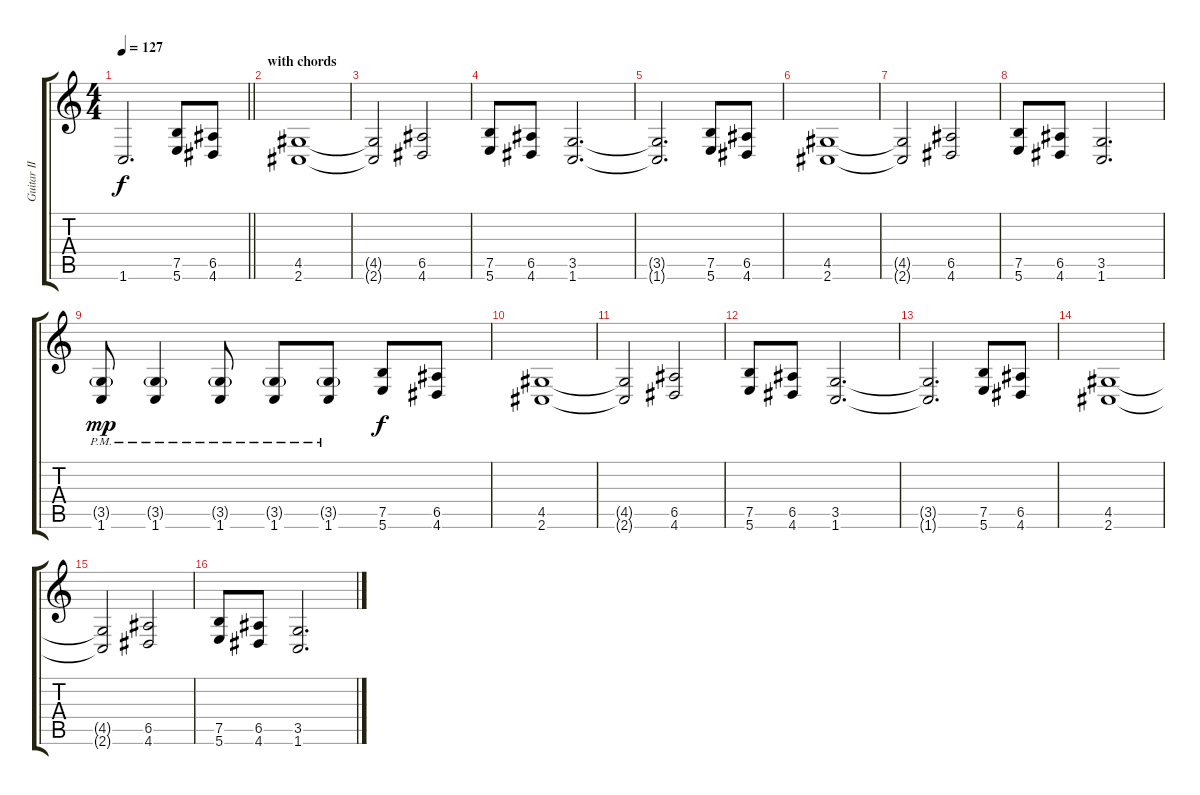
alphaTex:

\track ("Guitar II" "Guitar II") {instrument distortionguitar}
\staff {score tabs}
\tuning (B3 Gb3 D3 A2 E2 B1) {hide}
\ts (4 4)
\tempo 127
\clef g2
\barLineRight lightlight
\ks c
1.6{t}.2{d dy f} (7.5 5.6).8 (6.5 4.6).8 |
\section ("" "with chords")
(4.5 2.6).1 |
(4.5{t} 2.6{t}).2 (6.5 4.6).2 |
(7.5 5.6).8 (6.5 4.6).8 (3.5 1.6).2{d} |
(3.5{t} 1.6{t}).2{d} (7.5 5.6).8 (6.5 4.6).8 |
(4.5 2.6).1 |
(4.5{t} 2.6{t}).2 (6.5 4.6).2 |
(7.5 5.6).8 (6.5 4.6).8 (3.5 1.6).2{d} |
(3.5{g pm} 1.6{pm}).8{dy mp} (3.5{g pm} 1.6{pm}).4 (3.5{g pm} 1.6{pm}).8 (3.5{g pm} 1.6{pm}).8 (3.5{g pm} 1.6{pm}).8 (7.5 5.6).8{dy f} (6.5 4.6).8 |
(4.5 2.6).1 |
(4.5{t} 2.6{t}).2 (6.5 4.6).2 |
(7.5 5.6).8 (6.5 4.6).8 (3.5 1.6).2{d} |
(3.5{t} 1.6{t}).2{d} (7.5 5.6).8 (6.5 4.6).8 |
(4.5 2.6).1 |
(4.5{t} 2.6{t}).2 (6.5 4.6).2 |
(7.5 5.6).8 (6.5 4.6).8 (3.5 1.6).2{d}
